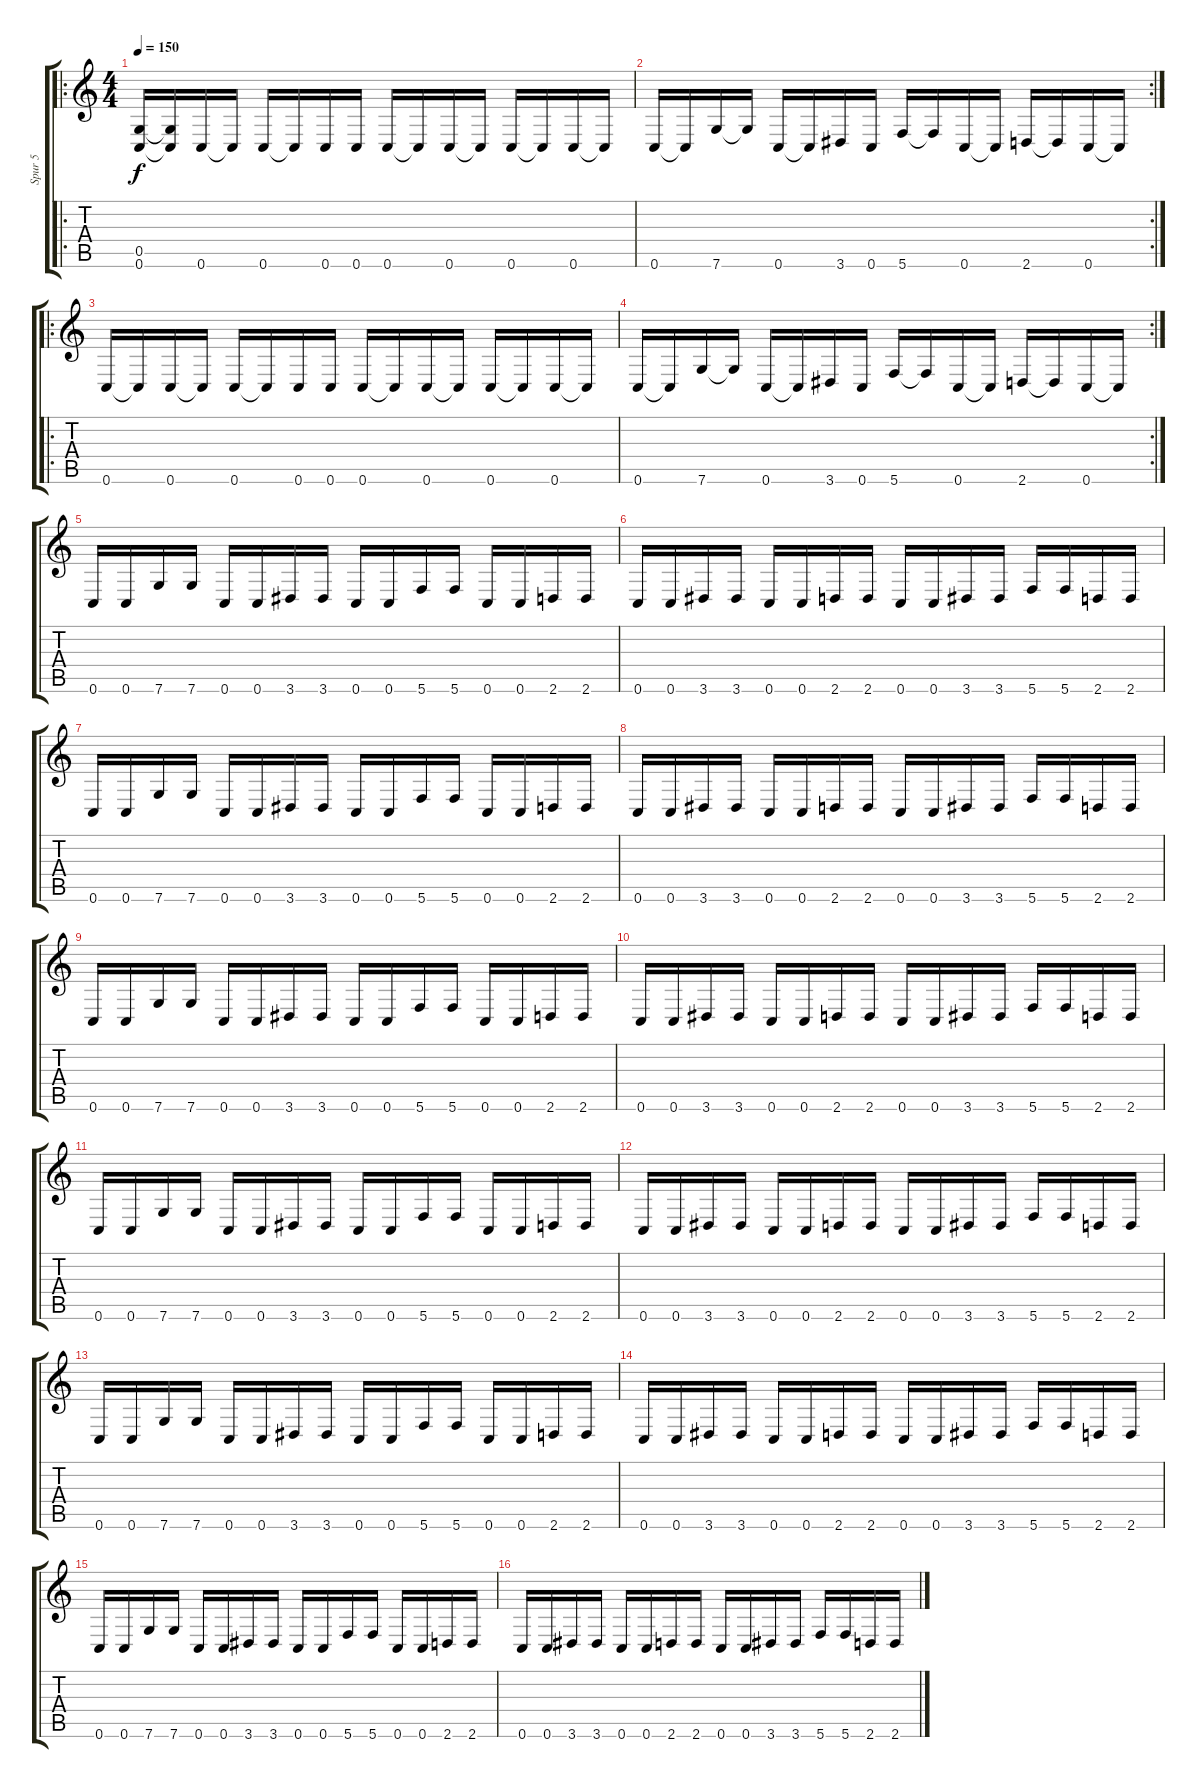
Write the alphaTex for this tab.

\track ("Spur 5" "Spur 5") {instrument overdrivenguitar}
\staff {score tabs}
\tuning (D4 A3 F3 C3 G2 C2) {hide}
\ro
\ts (4 4)
\tempo 150
\clef g2
\ks c
(0.5 0.6).16{dy f instrument overdrivenguitar} (0.5{t} 0.6{t}).16 0.6.16 0.6{t}.16 0.6.16 0.6{t}.16 0.6.16 0.6.16 0.6.16 0.6{t}.16 0.6.16 0.6{t}.16 0.6.16 0.6{t}.16 0.6.16 0.6{t}.16 |
\rc 2
0.6.16 0.6{t}.16 7.6.16 7.6{t}.16 0.6.16 0.6{t}.16 3.6.16 0.6.16 5.6.16 5.6{t}.16 0.6.16 0.6{t}.16 2.6.16 2.6{t}.16 0.6.16 0.6{t}.16 |
\ro
0.6.16 0.6{t}.16 0.6.16 0.6{t}.16 0.6.16 0.6{t}.16 0.6.16 0.6.16 0.6.16 0.6{t}.16 0.6.16 0.6{t}.16 0.6.16 0.6{t}.16 0.6.16 0.6{t}.16 |
\rc 2
0.6.16 0.6{t}.16 7.6.16 7.6{t}.16 0.6.16 0.6{t}.16 3.6.16 0.6.16 5.6.16 5.6{t}.16 0.6.16 0.6{t}.16 2.6.16 2.6{t}.16 0.6.16 0.6{t}.16 |
0.6.16 0.6.16 7.6.16 7.6.16 0.6.16 0.6.16 3.6.16 3.6.16 0.6.16 0.6.16 5.6.16 5.6.16 0.6.16 0.6.16 2.6.16 2.6.16 |
0.6.16 0.6.16 3.6.16 3.6.16 0.6.16 0.6.16 2.6.16 2.6.16 0.6.16 0.6.16 3.6.16 3.6.16 5.6.16 5.6.16 2.6.16 2.6.16 |
0.6.16 0.6.16 7.6.16 7.6.16 0.6.16 0.6.16 3.6.16 3.6.16 0.6.16 0.6.16 5.6.16 5.6.16 0.6.16 0.6.16 2.6.16 2.6.16 |
0.6.16 0.6.16 3.6.16 3.6.16 0.6.16 0.6.16 2.6.16 2.6.16 0.6.16 0.6.16 3.6.16 3.6.16 5.6.16 5.6.16 2.6.16 2.6.16 |
0.6.16 0.6.16 7.6.16 7.6.16 0.6.16 0.6.16 3.6.16 3.6.16 0.6.16 0.6.16 5.6.16 5.6.16 0.6.16 0.6.16 2.6.16 2.6.16 |
0.6.16 0.6.16 3.6.16 3.6.16 0.6.16 0.6.16 2.6.16 2.6.16 0.6.16 0.6.16 3.6.16 3.6.16 5.6.16 5.6.16 2.6.16 2.6.16 |
0.6.16 0.6.16 7.6.16 7.6.16 0.6.16 0.6.16 3.6.16 3.6.16 0.6.16 0.6.16 5.6.16 5.6.16 0.6.16 0.6.16 2.6.16 2.6.16 |
0.6.16 0.6.16 3.6.16 3.6.16 0.6.16 0.6.16 2.6.16 2.6.16 0.6.16 0.6.16 3.6.16 3.6.16 5.6.16 5.6.16 2.6.16 2.6.16 |
0.6.16 0.6.16 7.6.16 7.6.16 0.6.16 0.6.16 3.6.16 3.6.16 0.6.16 0.6.16 5.6.16 5.6.16 0.6.16 0.6.16 2.6.16 2.6.16 |
0.6.16 0.6.16 3.6.16 3.6.16 0.6.16 0.6.16 2.6.16 2.6.16 0.6.16 0.6.16 3.6.16 3.6.16 5.6.16 5.6.16 2.6.16 2.6.16 |
0.6.16 0.6.16 7.6.16 7.6.16 0.6.16 0.6.16 3.6.16 3.6.16 0.6.16 0.6.16 5.6.16 5.6.16 0.6.16 0.6.16 2.6.16 2.6.16 |
0.6.16 0.6.16 3.6.16 3.6.16 0.6.16 0.6.16 2.6.16 2.6.16 0.6.16 0.6.16 3.6.16 3.6.16 5.6.16 5.6.16 2.6.16 2.6.16
